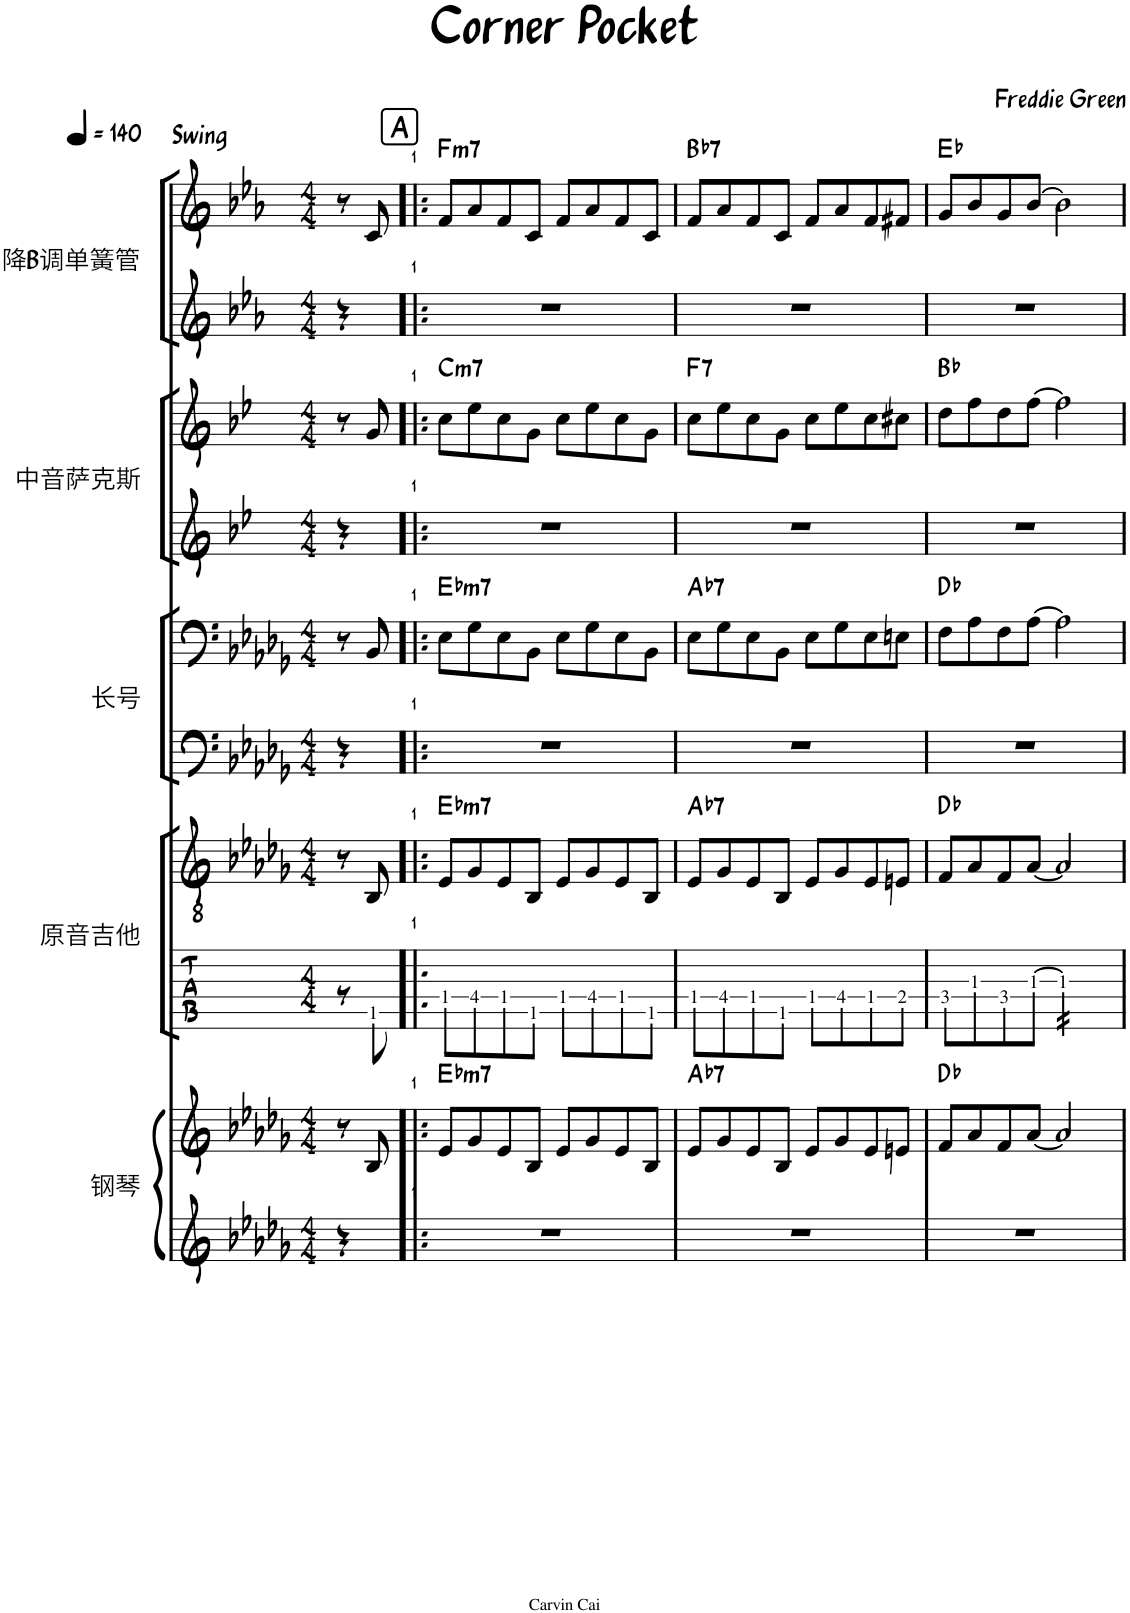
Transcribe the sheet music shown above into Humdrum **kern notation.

**kern	**kern	**harte	**kern	**kern	**harte	**kern	**kern	**harte	**kern	**kern	**harte	**kern	**kern	**harte
*part5	*part5	*part5	*part4	*part4	*part4	*part3	*part3	*part3	*part2	*part2	*part2	*part1	*part1	*part1
*staff10	*staff9	*	*staff8	*staff7	*	*staff6	*staff5	*	*staff4	*staff3	*	*staff2	*staff1	*
*I"钢琴	*	*	*I"原音吉他	*	*	*I"长号	*	*	*I"中音萨克斯	*	*	*I"降B调单簧管	*	*
*	*	*	*stria6	*	*	*	*	*	*	*	*	*	*	*
*clefG2	*clefG2	*	*	*clefGv2	*	*clefF4	*clefF4	*	*clefG2	*clefG2	*	*clefG2	*clefG2	*
*	*	*	*	*	*	*	*	*	*Trd5c9	*Trd5c9	*	*Trd1c2	*Trd1c2	*
*k[b-e-a-d-g-]	*k[b-e-a-d-g-]	*	*k[b-e-a-d-g-]	*k[b-e-a-d-g-]	*	*k[b-e-a-d-g-]	*k[b-e-a-d-g-]	*	*k[b-e-]	*k[b-e-]	*	*k[b-e-a-]	*k[b-e-a-]	*
*M4/4	*M4/4	*	*M4/4	*M4/4	*	*M4/4	*M4/4	*	*M4/4	*M4/4	*	*M4/4	*M4/4	*
*MM140	*MM140	*	*MM140	*MM140	*	*MM140	*MM140	*	*MM140	*MM140	*	*MM140	*MM140	*
=	=	=	=	=	=	=	=	=	=	=	=	=	=	=
!	!	!	!	!	!	!	!	!	!	!	!	!	!LO:TX:a:B:t=Swing	!
4r	8r	.	8r	8r	.	4r	8r	.	4r	8r	.	4r	8r	.
.	8B-/	.	8BB-\	8BB-/	.	.	8BB-/	.	.	8g/	.	.	8c/	.
!!LO:REH:place=s1:a:B:cj:fs=14:t=A
=1!|:	=1!|:	=1!|:	=1!|:	=1!|:	=1!|:	=1!|:	=1!|:	=1!|:	=1!|:	=1!|:	=1!|:	=1!|:	=1!|:	=1!|:
!	!	!LO:H:kt=m7	!	!	!LO:H:kt=m7	!	!	!LO:H:kt=m7	!	!	!LO:H:kt=m7	!	!	!LO:H:kt=m7
1r	8e-/L	Eb:min7	8E-\L	8E-/L	Eb:min7	1r	8E-\L	Eb:min7	1r	8cc\L	C:min7	1r	8f/L	F:min7
.	8g-/	.	8G-\	8G-/	.	.	8G-\	.	.	8ee-\	.	.	8a-/	.
.	8e-/	.	8E-\	8E-/	.	.	8E-\	.	.	8cc\	.	.	8f/	.
.	8B-/J	.	8BB-\J	8BB-/J	.	.	8BB-\J	.	.	8g\J	.	.	8c/J	.
.	8e-/L	.	8E-\L	8E-/L	.	.	8E-\L	.	.	8cc\L	.	.	8f/L	.
.	8g-/	.	8G-\	8G-/	.	.	8G-\	.	.	8ee-\	.	.	8a-/	.
.	8e-/	.	8E-\	8E-/	.	.	8E-\	.	.	8cc\	.	.	8f/	.
.	8B-/J	.	8BB-\J	8BB-/J	.	.	8BB-\J	.	.	8g\J	.	.	8c/J	.
=2	=2	=2	=2	=2	=2	=2	=2	=2	=2	=2	=2	=2	=2	=2
!	!	!LO:H:kt=7	!	!	!LO:H:kt=7	!	!	!LO:H:kt=7	!	!	!LO:H:kt=7	!	!	!LO:H:kt=7
1r	8e-/L	Ab:7	8E-\L	8E-/L	Ab:7	1r	8E-\L	Ab:7	1r	8cc\L	F:7	1r	8f/L	Bb:7
.	8g-/	.	8G-\	8G-/	.	.	8G-\	.	.	8ee-\	.	.	8a-/	.
.	8e-/	.	8E-\	8E-/	.	.	8E-\	.	.	8cc\	.	.	8f/	.
.	8B-/J	.	8BB-\J	8BB-/J	.	.	8BB-\J	.	.	8g\J	.	.	8c/J	.
.	8e-/L	.	8E-\L	8E-/L	.	.	8E-\L	.	.	8cc\L	.	.	8f/L	.
.	8g-/	.	8G-\	8G-/	.	.	8G-\	.	.	8ee-\	.	.	8a-/	.
.	8e-/	.	8E-\	8E-/	.	.	8E-\	.	.	8cc\	.	.	8f/	.
.	8en/J	.	8En\J	8En/J	.	.	8En\J	.	.	8cc#X\J	.	.	8f#X/J	.
=3	=3	=3	=3	=3	=3	=3	=3	=3	=3	=3	=3	=3	=3	=3
1r	8f/L	Db:maj	8F\L	8F/L	Db:maj	1r	8F\L	Db:maj	1r	8dd\L	Bb:maj	1r	8g/L	Eb:maj
.	8a-/	.	8A-\	8A-/	.	.	8A-\	.	.	8ff\	.	.	8b-/	.
.	8f/	.	8F\	8F/	.	.	8F\	.	.	8dd\	.	.	8g/	.
.	[8a-/J	.	[8A-\J	[8A-/J	.	.	[8A-\J	.	.	[8ff\J	.	.	[8b-/J	.
.	2a-/]	.	2A-\]	2A-/]	.	.	2A-\]	.	.	2ff\]	.	.	2b-\]	.
=	=	=	=	=	=	=	=	=	=	=	=	=	=	=
*-	*-	*-	*-	*-	*-	*-	*-	*-	*-	*-	*-	*-	*-	*-
